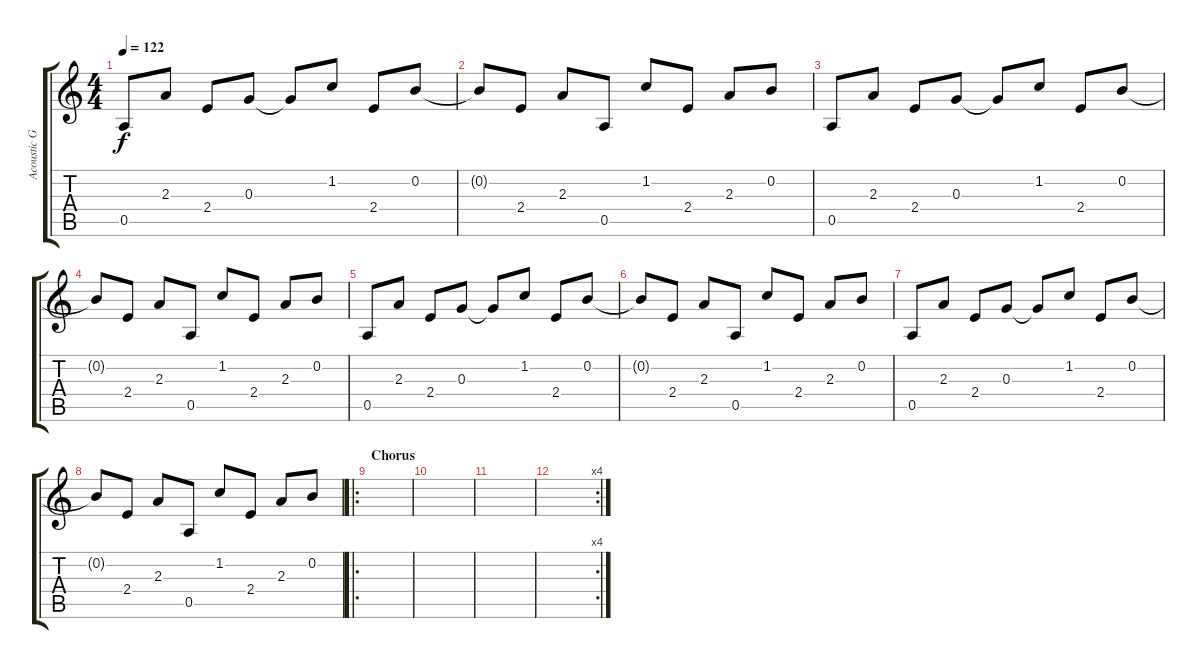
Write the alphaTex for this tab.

\track ("Acoustic Guitar" "Acoustic G") {instrument acousticguitarnylon}
\staff {score tabs}
\tuning (E4 B3 G3 D3 A2 E2) {hide}
\ts (4 4)
\tempo 122
\clef g2
\ks c
0.5.8{dy f} 2.3.8 2.4.8 0.3.8 0.3{t}.8 1.2.8 2.4.8 0.2.8 |
0.2{t}.8 2.4.8 2.3.8 0.5.8 1.2.8 2.4.8 2.3.8 0.2.8 |
0.5.8 2.3.8 2.4.8 0.3.8 0.3{t}.8 1.2.8 2.4.8 0.2.8 |
0.2{t}.8 2.4.8 2.3.8 0.5.8 1.2.8 2.4.8 2.3.8 0.2.8 |
0.5.8 2.3.8 2.4.8 0.3.8 0.3{t}.8 1.2.8 2.4.8 0.2.8 |
0.2{t}.8 2.4.8 2.3.8 0.5.8 1.2.8 2.4.8 2.3.8 0.2.8 |
0.5.8 2.3.8 2.4.8 0.3.8 0.3{t}.8 1.2.8 2.4.8 0.2.8 |
0.2{t}.8 2.4.8 2.3.8 0.5.8 1.2.8 2.4.8 2.3.8 0.2.8 |
\ro
\section ("" "Chorus")
|
|
|
\rc 4
